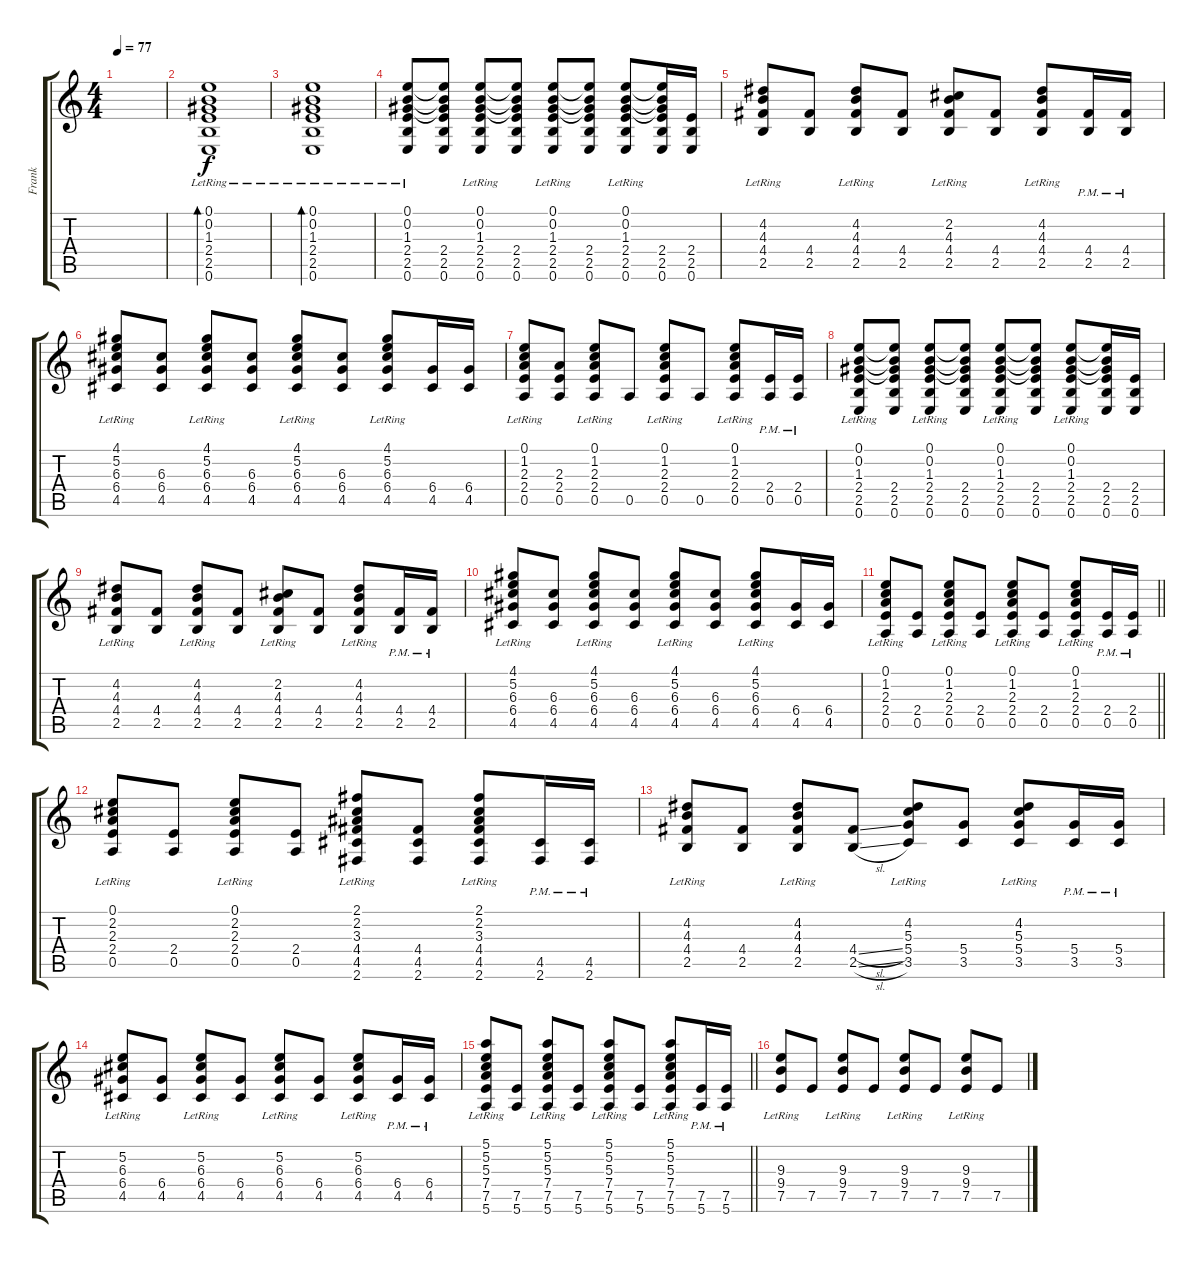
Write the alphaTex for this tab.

\track ("Frank" "Frank") {instrument acousticguitarsteel}
\staff {score tabs}
\tuning (E4 B3 G3 D3 A2 E2) {hide}
\ts (4 4)
\tempo 77
\clef g2
\ks c
|
(0.1 0.2 1.3{lr} 2.4{lr} 2.5{lr} 0.6).1{bd 60 instrument acousticguitarsteel} |
(0.1 0.2 1.3{lr} 2.4{lr} 2.5{lr} 0.6).1{bd 60} |
(0.1 0.2 1.3{lr} 2.4{lr} 2.5{lr} 0.6).8 (0.1{t} 0.2{t} 1.3{t} 2.4 2.5 0.6).8 (0.1 0.2 1.3{lr} 2.4{lr} 2.5{lr} 0.6).8 (0.1{t} 0.2{t} 1.3{t} 2.4 2.5 0.6).8 (0.1 0.2 1.3{lr} 2.4{lr} 2.5{lr} 0.6).8 (0.1{t} 0.2{t} 1.3{t} 2.4 2.5 0.6).8 (0.1 0.2 1.3{lr} 2.4{lr} 2.5{lr} 0.6).8 (0.1{t} 0.2{t} 1.3{t} 2.4 2.5 0.6).16 (2.4 2.5 0.6).16 |
(4.2{lr} 4.3{lr} 4.4{lr} 2.5{lr}).8 (4.4 2.5).8 (4.2{lr} 4.3{lr} 4.4{lr} 2.5{lr}).8 (4.4 2.5).8 (2.2{lr} 4.3{lr} 4.4{lr} 2.5{lr}).8 (4.4 2.5).8 (4.2{lr} 4.3{lr} 4.4{lr} 2.5{lr}).8 (4.4{pm} 2.5{pm}).16 (4.4{pm} 2.5{pm}).16 |
(4.1{lr} 5.2{lr} 6.3{lr} 6.4{lr} 4.5{lr}).8 (6.3 6.4 4.5).8 (4.1{lr} 5.2{lr} 6.3{lr} 6.4{lr} 4.5{lr}).8 (6.3 6.4 4.5).8 (4.1{lr} 5.2{lr} 6.3{lr} 6.4{lr} 4.5{lr}).8 (6.3 6.4 4.5).8 (4.1{lr} 5.2{lr} 6.3{lr} 6.4{lr} 4.5{lr}).8 (6.4 4.5).16 (6.4 4.5).16 |
(0.1{lr} 1.2{lr} 2.3{lr} 2.4{lr} 0.5{lr}).8 (2.3 2.4 0.5).8 (0.1{lr} 1.2{lr} 2.3{lr} 2.4{lr} 0.5{lr}).8 0.5.8 (0.1{lr} 1.2{lr} 2.3{lr} 2.4{lr} 0.5{lr}).8 0.5.8 (0.1{lr} 1.2{lr} 2.3{lr} 2.4{lr} 0.5{lr}).8 (2.4{pm} 0.5{pm}).16 (2.4{pm} 0.5{pm}).16 |
(0.1 0.2 1.3{lr} 2.4{lr} 2.5{lr} 0.6).8 (0.1{t} 0.2{t} 1.3{t} 2.4 2.5 0.6).8 (0.1 0.2 1.3{lr} 2.4{lr} 2.5{lr} 0.6).8 (0.1{t} 0.2{t} 1.3{t} 2.4 2.5 0.6).8 (0.1 0.2 1.3{lr} 2.4{lr} 2.5{lr} 0.6).8 (0.1{t} 0.2{t} 1.3{t} 2.4 2.5 0.6).8 (0.1 0.2 1.3{lr} 2.4{lr} 2.5{lr} 0.6).8 (0.1{t} 0.2{t} 1.3{t} 2.4 2.5 0.6).16 (2.4 2.5 0.6).16 |
(4.2{lr} 4.3{lr} 4.4{lr} 2.5{lr}).8 (4.4 2.5).8 (4.2{lr} 4.3{lr} 4.4{lr} 2.5{lr}).8 (4.4 2.5).8 (2.2{lr} 4.3{lr} 4.4{lr} 2.5{lr}).8 (4.4 2.5).8 (4.2{lr} 4.3{lr} 4.4{lr} 2.5{lr}).8 (4.4{pm} 2.5{pm}).16 (4.4{pm} 2.5{pm}).16 |
(4.1{lr} 5.2{lr} 6.3{lr} 6.4{lr} 4.5{lr}).8 (6.3 6.4 4.5).8 (4.1{lr} 5.2{lr} 6.3{lr} 6.4{lr} 4.5{lr}).8 (6.3 6.4 4.5).8 (4.1{lr} 5.2{lr} 6.3{lr} 6.4{lr} 4.5{lr}).8 (6.3 6.4 4.5).8 (4.1{lr} 5.2{lr} 6.3{lr} 6.4{lr} 4.5{lr}).8 (6.4 4.5).16 (6.4 4.5).16 |
\barLineRight lightlight
(0.1{lr} 1.2{lr} 2.3{lr} 2.4{lr} 0.5{lr}).8 (2.4 0.5).8 (0.1{lr} 1.2{lr} 2.3{lr} 2.4{lr} 0.5{lr}).8 (2.4 0.5).8 (0.1{lr} 1.2{lr} 2.3{lr} 2.4{lr} 0.5{lr}).8 (2.4 0.5).8 (0.1{lr} 1.2{lr} 2.3{lr} 2.4{lr} 0.5{lr}).8 (2.4{pm} 0.5{pm}).16 (2.4{pm} 0.5{pm}).16 |
(0.1{lr} 2.2{lr} 2.3{lr} 2.4{lr} 0.5{lr}).8 (2.4 0.5).8 (0.1{lr} 2.2{lr} 2.3{lr} 2.4{lr} 0.5{lr}).8 (2.4 0.5).8 (2.1{lr} 2.2{lr} 3.3{lr} 4.4{lr} 4.5{lr} 2.6{lr}).8 (4.4 4.5 2.6).8 (2.1{lr} 2.2{lr} 3.3{lr} 4.4{lr} 4.5{lr} 2.6{lr}).8 (4.5{pm} 2.6{pm}).16 (4.5{pm} 2.6{pm}).16 |
(4.2{lr} 4.3{lr} 4.4{lr} 2.5{lr}).8 (4.4 2.5).8 (4.2{lr} 4.3{lr} 4.4{lr} 2.5{lr}).8 (4.4{sl} 2.5{sl}).8 (4.2{lr} 5.3{lr} 5.4{lr} 3.5{lr}).8 (5.4 3.5).8 (4.2{lr} 5.3{lr} 5.4{lr} 3.5{lr}).8 (5.4{pm} 3.5{pm}).16 (5.4{pm} 3.5{pm}).16 |
(5.2{lr} 6.3{lr} 6.4{lr} 4.5{lr}).8 (6.4 4.5).8 (5.2{lr} 6.3{lr} 6.4{lr} 4.5{lr}).8 (6.4 4.5).8 (5.2{lr} 6.3{lr} 6.4{lr} 4.5{lr}).8 (6.4 4.5).8 (5.2{lr} 6.3{lr} 6.4{lr} 4.5{lr}).8 (6.4{pm} 4.5{pm}).16 (6.4{pm} 4.5{pm}).16 |
\barLineRight lightlight
(5.1{lr} 5.2{lr} 5.3{lr} 7.4{lr} 7.5{lr} 5.6{lr}).8 (7.5 5.6).8 (5.1{lr} 5.2{lr} 5.3{lr} 7.4{lr} 7.5{lr} 5.6{lr}).8 (7.5 5.6).8 (5.1{lr} 5.2{lr} 5.3{lr} 7.4{lr} 7.5{lr} 5.6{lr}).8 (7.5 5.6).8 (5.1{lr} 5.2{lr} 5.3{lr} 7.4{lr} 7.5{lr} 5.6{lr}).8 (7.5{pm} 5.6{pm}).16 (7.5{pm} 5.6{pm}).16 |
(9.3{lr} 9.4{lr} 7.5{lr}).8 7.5.8 (9.3{lr} 9.4{lr} 7.5{lr}).8 7.5.8 (9.3{lr} 9.4{lr} 7.5{lr}).8 7.5.8 (9.3{lr} 9.4{lr} 7.5{lr}).8 7.5.8
